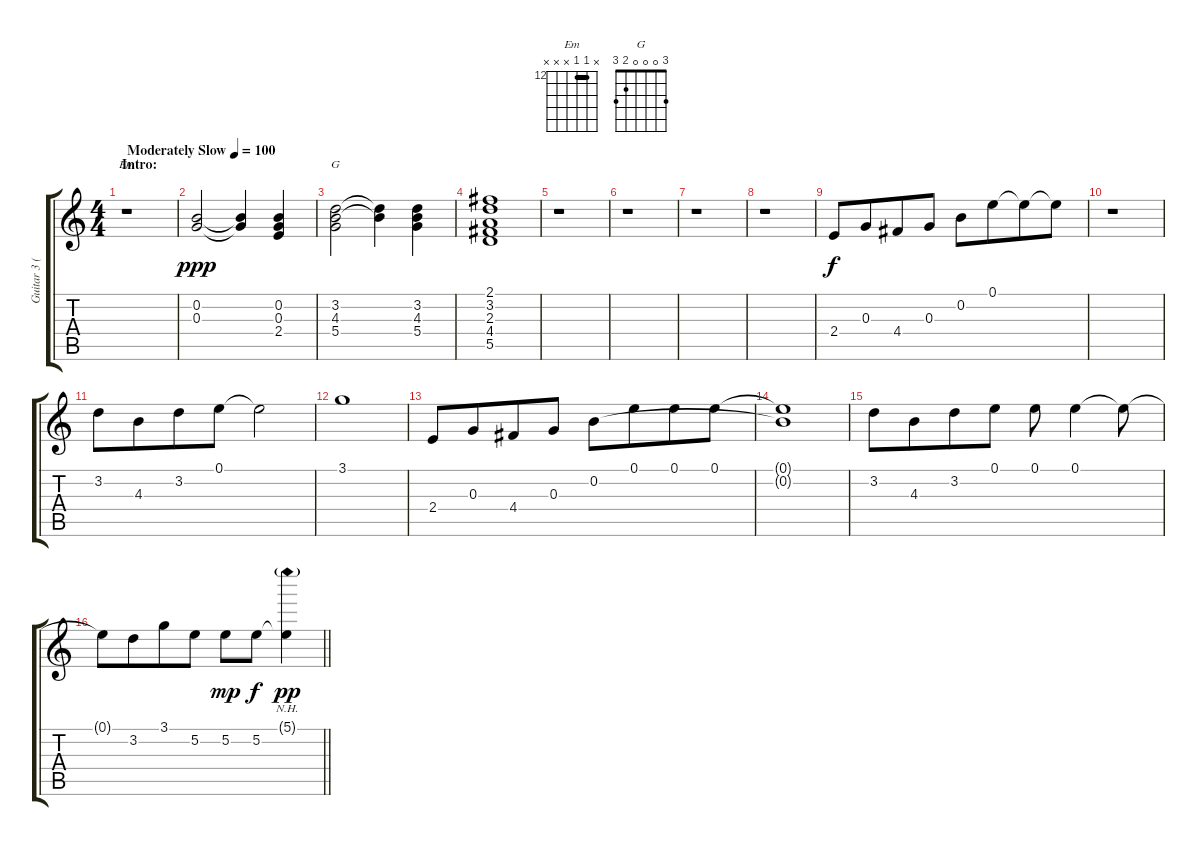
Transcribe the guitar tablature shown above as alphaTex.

\track ("Guitar 3 (Solo)" "Guitar 3 (") {instrument acousticguitarsteel}
\staff {score tabs}
\tuning (E4 B3 G3 D3 A2 E2) {hide}
\chord ("Em" x 12 12 x x x) {firstfret 12 barre 12}
\chord ("G" 3 0 0 0 2 3)
\ts (4 4)
\section ("" "Intro:")
\tempo (100 "Moderately Slow")
\clef g2
\ks c
r.1{ch "Em" dy ppp instrument acousticguitarsteel} |
(0.2 0.3).2 (0.2{t} 0.3{t}).4 (0.2 0.3 2.4).4 |
(3.2 4.3 5.4).2{ch "G"} (3.2{t} 4.3{t}).4 (3.2 4.3 5.4).4 |
(2.1 3.2 2.3 4.4 5.5).1 |
r.1 |
r.1 |
r.1 |
r.1 |
2.4.8{dy f} 0.3.8{beam merge} 4.4.8 0.3.8 0.2.8 0.1.8{beam merge} 0.1{t}.8 0.1{t}.8 |
r.1 |
3.2.8 4.3.8{beam merge} 3.2.8 0.1.8 0.1{t}.2 |
3.1.1 |
2.4.8 0.3.8{beam merge} 4.4.8 0.3.8 0.2.8 0.1.8{beam merge} 0.1.8 0.1.8 |
(0.1{t} 0.2{t}).1 |
3.2.8 4.3.8{beam merge} 3.2.8 0.1.8 0.1.8 0.1.4 0.1{t}.8 |
\barLineRight lightlight
0.1{t}.8 3.2.8{beam merge} 3.1.8 5.2.8 5.2.8{dy mp} 5.2.8{dy f} (5.1{nh g} 5.2{t}).4{dy pp}
